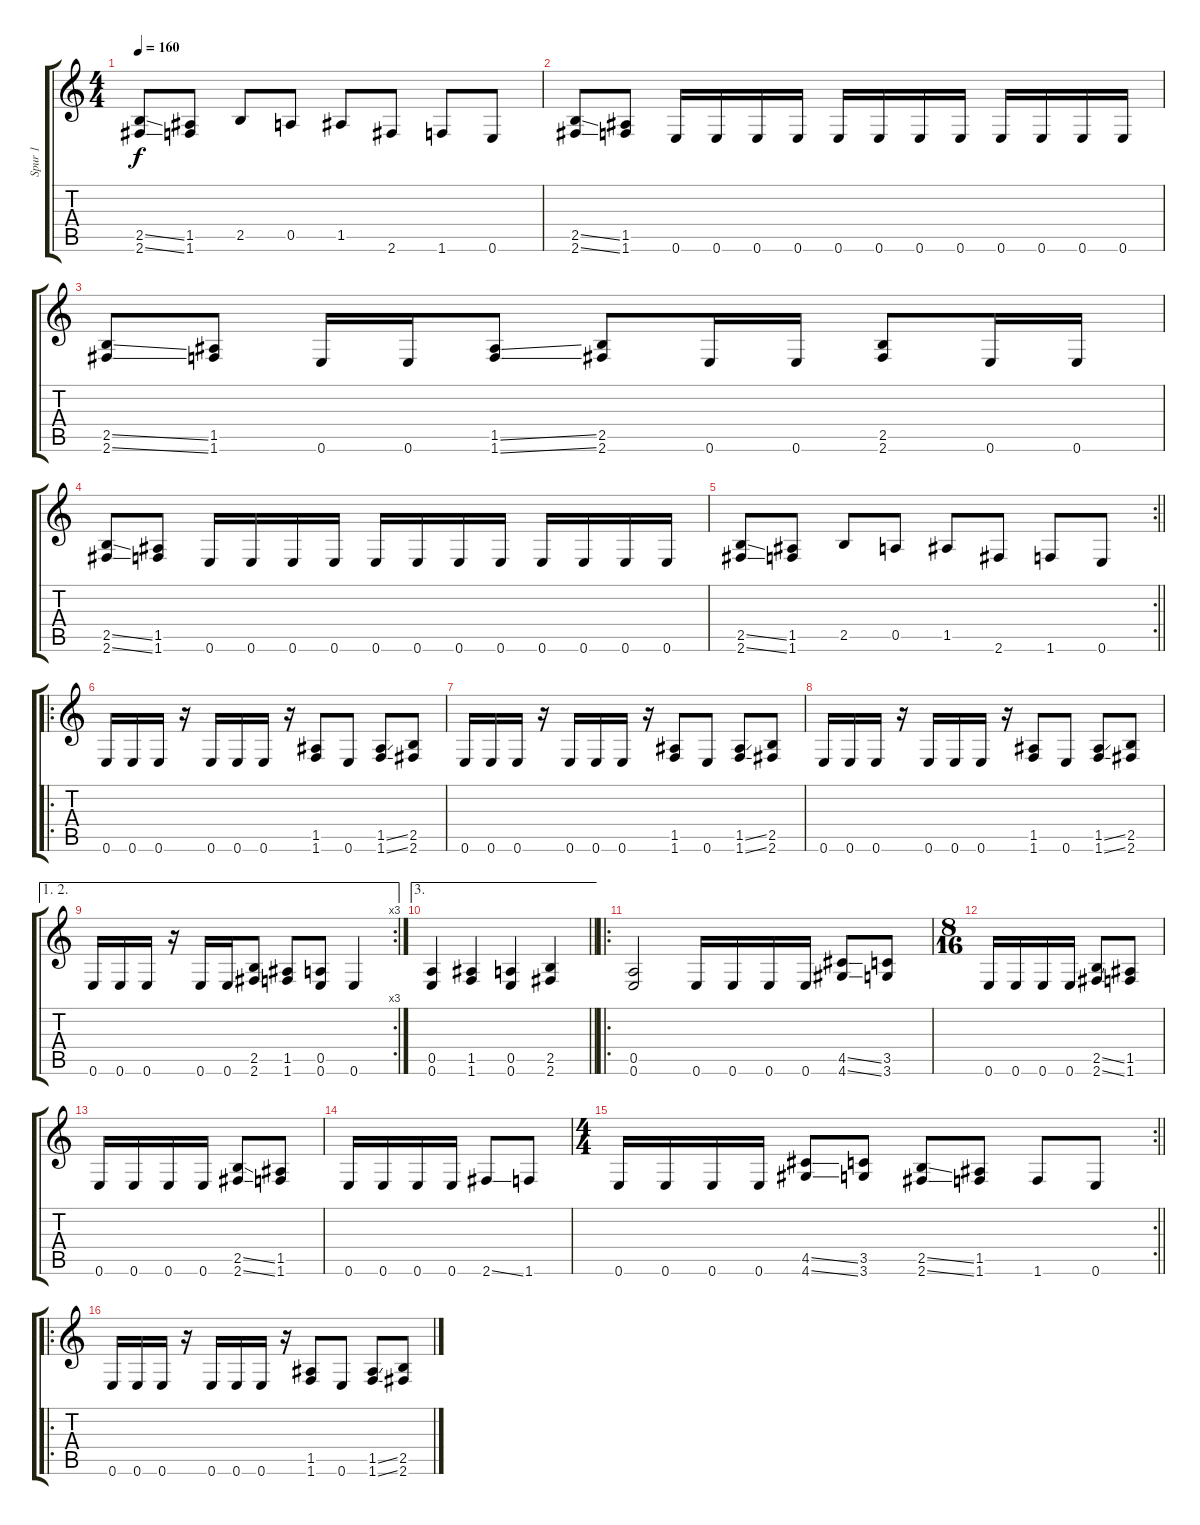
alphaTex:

\track ("Spur 1" "Spur 1") {instrument overdrivenguitar}
\staff {score tabs}
\tuning (E4 B3 G3 D3 A2 E2) {hide}
\ts (4 4)
\tempo 160
\clef g2
\ks c
(2.5{ss} 2.6{ss}).8{dy f} (1.5 1.6).8 2.5.8 0.5.8 1.5.8 2.6.8 1.6.8 0.6.8 |
(2.5{ss} 2.6{ss}).8 (1.5 1.6).8 0.6.16 0.6.16 0.6.16 0.6.16 0.6.16 0.6.16 0.6.16 0.6.16 0.6.16 0.6.16 0.6.16 0.6.16 |
(2.5{ss} 2.6{ss}).8 (1.5 1.6).8 0.6.16 0.6.16 (1.5{ss} 1.6{ss}).8 (2.5 2.6).8 0.6.16 0.6.16 (2.5 2.6).8 0.6.16 0.6.16 |
(2.5{ss} 2.6{ss}).8 (1.5 1.6).8 0.6.16 0.6.16 0.6.16 0.6.16 0.6.16 0.6.16 0.6.16 0.6.16 0.6.16 0.6.16 0.6.16 0.6.16 |
\rc 2
\barLineRight lightlight
(2.5{ss} 2.6{ss}).8 (1.5 1.6).8 2.5.8 0.5.8 1.5.8 2.6.8 1.6.8 0.6.8 |
\ro
0.6.16 0.6.16 0.6.16 r.16 0.6.16 0.6.16 0.6.16 r.16 (1.5 1.6).8 0.6.8 (1.5{ss} 1.6{ss}).8 (2.5 2.6).8 |
0.6.16 0.6.16 0.6.16 r.16 0.6.16 0.6.16 0.6.16 r.16 (1.5 1.6).8 0.6.8 (1.5{ss} 1.6{ss}).8 (2.5 2.6).8 |
0.6.16 0.6.16 0.6.16 r.16 0.6.16 0.6.16 0.6.16 r.16 (1.5 1.6).8 0.6.8 (1.5{ss} 1.6{ss}).8 (2.5 2.6).8 |
\ae (1 2)
\rc 3
0.6.16 0.6.16 0.6.16 r.16 0.6.16 0.6.16 (2.5 2.6).8 (1.5 1.6).8 (0.5 0.6).8 0.6.4 |
\ae 3
\barLineRight lightlight
(0.5 0.6).4 (1.5 1.6).4 (0.5 0.6).4 (2.5 2.6).4 |
\ro
(0.5 0.6).2 0.6.16 0.6.16 0.6.16 0.6.16 (4.5{ss} 4.6{ss}).8 (3.5 3.6).8 |
\ts (8 16)
0.6.16 0.6.16 0.6.16 0.6.16 (2.5{ss} 2.6{ss}).8 (1.5 1.6).8 |
0.6.16 0.6.16 0.6.16 0.6.16 (2.5{ss} 2.6{ss}).8 (1.5 1.6).8 |
0.6.16 0.6.16 0.6.16 0.6.16 2.6{ss}.8 1.6.8 |
\rc 2
\ts (4 4)
\barLineRight lightlight
0.6.16 0.6.16 0.6.16 0.6.16 (4.5{ss} 4.6{ss}).8 (3.5 3.6).8 (2.5{ss} 2.6{ss}).8 (1.5 1.6).8 1.6.8 0.6.8 |
\ro
0.6.16 0.6.16 0.6.16 r.16 0.6.16 0.6.16 0.6.16 r.16 (1.5 1.6).8 0.6.8 (1.5{ss} 1.6{ss}).8 (2.5 2.6).8
